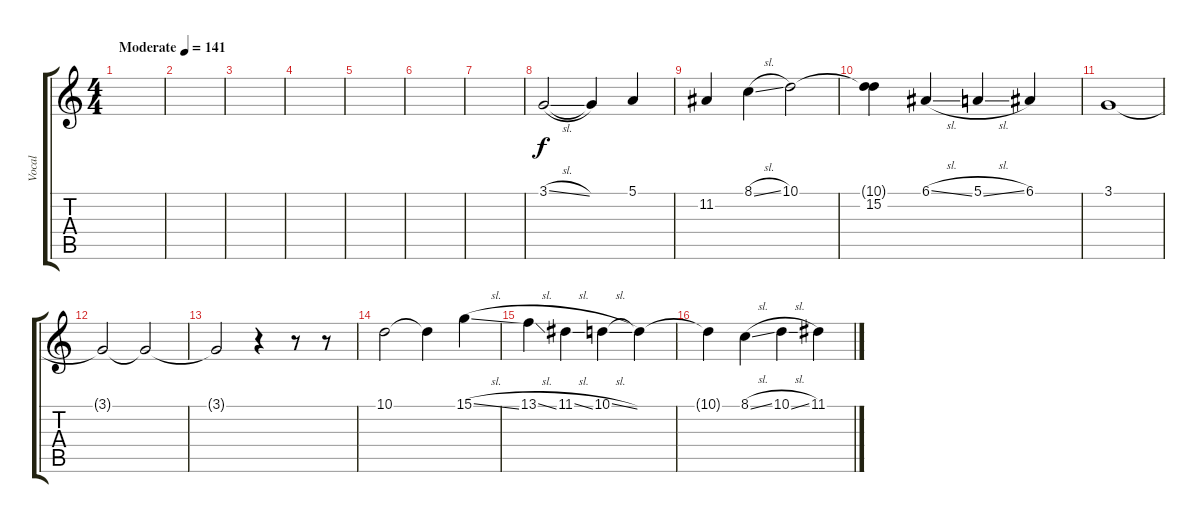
\track ("Vocal" "Vocal") {instrument pad4choir}
\staff {score tabs}
\tuning (E4 B3 G3 D3 A2 E2) {hide}
\ts (4 4)
\tempo (141 "Moderate")
\clef g2
\ks c
|
|
|
|
|
|
|
3.1{sl}.2 3.1{t}.4 5.1.4 |
11.2.4 8.1{sl}.4 10.1.2 |
(10.1{t} 15.2).4 6.1{sl}.4 5.1{sl}.4 6.1.4 |
3.1.1 |
3.1{t}.2{volume 9} 3.1{t}.2{volume 7} |
3.1{t}.2{volume 5} r.4 r.8{volume 0} r.8 |
10.1.2{volume 11} 10.1{t}.4 15.1{sl}.4 |
13.1{sl}.4 11.1{sl}.4 10.1{sl}.4 10.1{t}.4 |
10.1{t}.4 8.1{sl}.4 10.1{sl}.4 11.1{sl}.4
